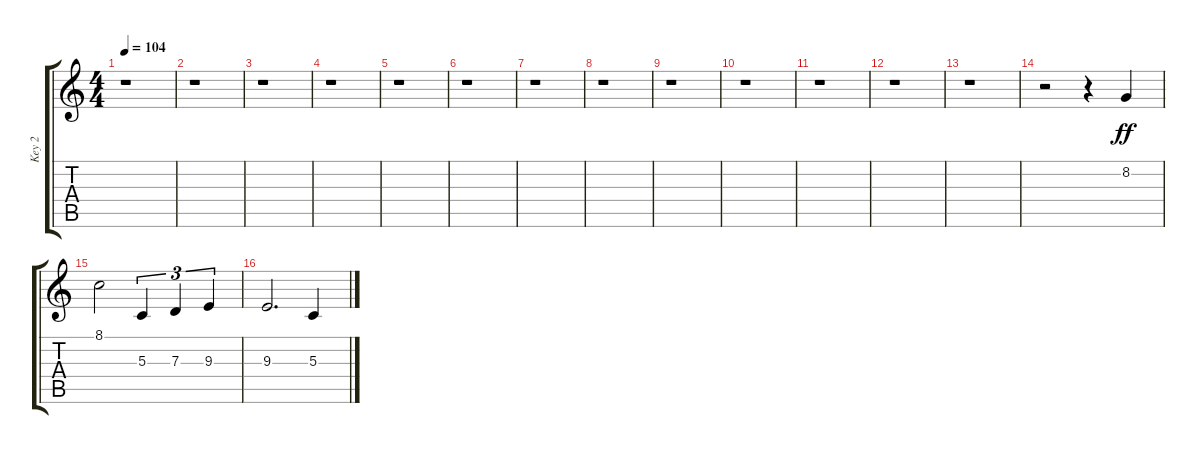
\track ("Key 2" "Key 2") {instrument fx4atmosphere}
\staff {score tabs}
\tuning (E4 B3 G3 D3 A2 E2) {hide}
\ts (4 4)
\tempo 104
\clef g2
\ks c
r.1{dy ff} |
r.1 |
r.1 |
r.1 |
r.1 |
r.1 |
r.1 |
r.1 |
r.1 |
r.1 |
r.1 |
r.1 |
r.1 |
r.2 r.4 8.2.4 |
8.1.2 5.3.4{tu (3 2)} 7.3.4{tu (3 2)} 9.3.4{tu (3 2)} |
9.3.2{d} 5.3.4
